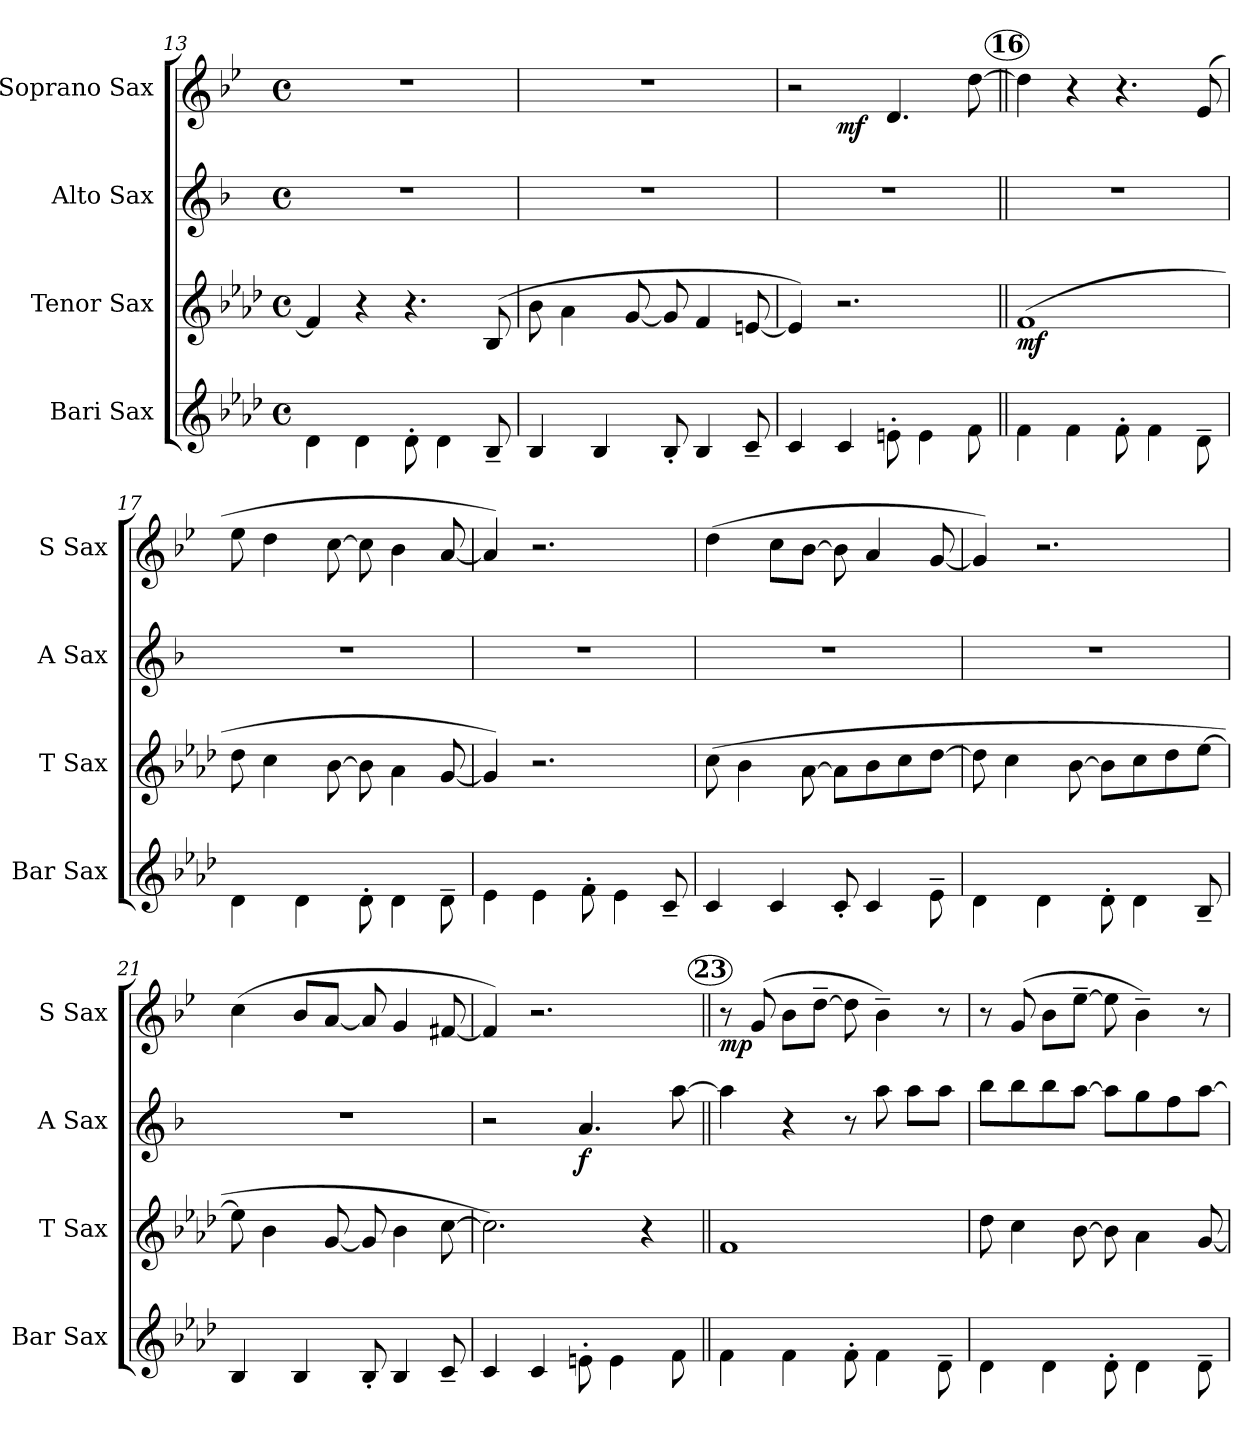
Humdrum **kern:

**kern	**kern	**dynam	**kern	**dynam	**kern	**dynam
*part4	*part3	*part3	*part2	*part2	*part1	*part1
*staff4	*staff3	*staff3	*staff2	*staff2	*staff1	*staff1
*I"Bari Sax	*I"Tenor Sax	*	*I"Alto Sax	*	*I"Soprano Sax	*
*I'Bar Sax	*I'T Sax	*	*I'A Sax	*	*I'S Sax	*
*clefG2	*clefG2	*	*clefG2	*	*clefG2	*
*ITrd12c21	*ITrd8c14	*	*ITrd5c9	*	*ITrd1c2	*
*k[b-e-a-d-]	*k[b-e-a-d-]	*	*k[b-e-a-d-]	*	*k[b-e-a-d-]	*
*A-:	*A-:	*	*A-:	*	*A-:	*
*M4/4	*M4/4	*	*M4/4	*	*M4/4	*
*met(c)	*met(c)	*	*met(c)	*	*met(c)	*
=13	=13	=13	=13	=13	=13	=13
4D->\	4F/]	.	1r	.	1r	.
4D->\	4r	.	.	.	.	.
8D-'>\	4.r	.	.	.	.	.
4D->\	.	.	.	.	.	.
8BB-~</	(>8BB-/	.	.	.	.	.
=14	=14	=14	=14	=14	=14	=14
4BB-</	8B-\	.	1r	.	1r	.
.	4A-\	.	.	.	.	.
4BB-</	.	.	.	.	.	.
.	[8G/	.	.	.	.	.
8BB-'</	8G/]	.	.	.	.	.
4BB-</	4F/	.	.	.	.	.
8C~</	[8En/	.	.	.	.	.
=15	=15	=15	=15	=15	=15	=15
*	*	*	*	*	*^	*
4C</	4E/])	.	1r	.	2r	4ryy	.
!	!	!	!	!	!	!	!LO:DY:b
4C</	2.r	.	.	.	.	2.ryy	mf
8En'>\	.	.	.	.	4.c/	.	.
4E>\	.	.	.	.	.	.	.
8F\	.	.	.	.	[8cc\	.	.
!!LO:PB:g=z
!!LO:REH:place=s1:a:B:enc=circle:fs=12:t=16
=16||	=16||	=16||	=16||	=16||	=16||	=16||	=16||
!	!	!LO:DY:b	!	!	!	!	!
*	*	*	*	*	*v	*v	*
4F>\	(>1F	mf	1r	.	4cc\]	.
4F>\	.	.	.	.	4r	.
8F'>\	.	.	.	.	4.r	.
4F>\	.	.	.	.	.	.
8D-~>\	.	.	.	.	(8d-/	.
=17	=17	=17	=17	=17	=17	=17
4D->\	8d-\	.	1r	.	8dd-\	.
.	4c\	.	.	.	4cc\	.
4D->\	.	.	.	.	.	.
.	[8B-\	.	.	.	[8b-\	.
8D-'>\	8B-\]	.	.	.	8b-\]	.
4D->\	4A-\	.	.	.	4a-\	.
8D-~>\	[8G/	.	.	.	[8g/	.
=18	=18	=18	=18	=18	=18	=18
4E->\	4G/])	.	1r	.	4g/])	.
4E->\	2.r	.	.	.	2.r	.
8F'>\	.	.	.	.	.	.
4E->\	.	.	.	.	.	.
8C~</	.	.	.	.	.	.
=19	=19	=19	=19	=19	=19	=19
4C</	(>8c\	.	1r	.	(>4cc\	.
.	4B-\	.	.	.	.	.
4C</	.	.	.	.	8b-\L	.
.	[8A-\	.	.	.	[8a-\J	.
8C'</	8A-\L]	.	.	.	8a-\]	.
4C</	8B-\	.	.	.	4g/	.
.	8c\	.	.	.	.	.
8E-~>\	[8d-\J	.	.	.	[8f/	.
=20	=20	=20	=20	=20	=20	=20
4D->\	8d-\]	.	1r	.	4f/])	.
.	4c\	.	.	.	.	.
4D->\	.	.	.	.	2.r	.
.	[8B-\	.	.	.	.	.
8D-'>\	8B-\L]	.	.	.	.	.
4D->\	8c\	.	.	.	.	.
.	8d-\	.	.	.	.	.
8BB-~</	[8e-\J	.	.	.	.	.
=21	=21	=21	=21	=21	=21	=21
4BB-</	8e-\]	.	1r	.	(>4b-\	.
.	4B-\	.	.	.	.	.
4BB-</	.	.	.	.	8a-/L	.
.	[8G/	.	.	.	[8g/J	.
8BB-'</	8G/]	.	.	.	8g/]	.
4BB-</	4B-\	.	.	.	4f/	.
8C~</	[8c\	.	.	.	[8en/	.
=22	=22	=22	=22	=22	=22	=22
4C</	2.c\])	.	2r	.	4e/])	.
4C</	.	.	.	.	2.r	.
!	!	!	!	!LO:DY:b	!	!
8En'>\	.	.	4.c/	f	.	.
4E>\	.	.	.	.	.	.
.	4r	.	.	.	.	.
8F\	.	.	[8cc\	.	.	.
!!LO:LB:g=z
!!LO:REH:place=s1:a:B:enc=circle:fs=12:t=23
=23||	=23||	=23||	=23||	=23||	=23||	=23||
!	!	!	!	!	!	!LO:DY:b
4F>\	1F	.	4cc\]	.	8r	mp
.	.	.	.	.	(>8f/	.
4F>\	.	.	4r	.	8a-\L	.
.	.	.	.	.	[8cc~>\J	.
8F'>\	.	.	8r	.	8cc\]	.
4F>\	.	.	8cc\	.	4a-~>\)	.
.	.	.	8cc\L	.	.	.
8D-~>\	.	.	8cc\J	.	8r	.
=24	=24	=24	=24	=24	=24	=24
4D->\	8d-\	.	8dd-\L	.	8r	.
.	4c\	.	8dd-\	.	(>8f/	.
4D->\	.	.	8dd-\	.	8a-\L	.
.	[8B-\	.	[8cc\J	.	[8dd-~>\J	.
8D-'>\	8B-\]	.	8cc\L]	.	8dd-\]	.
4D->\	4A-\	.	8b-\	.	4a-~>\)	.
.	.	.	8a-\	.	.	.
8D-~>\	[8G/	.	[8cc\J	.	8r	.
=	=	=	=	=	=	=
*-	*-	*-	*-	*-	*-	*-
